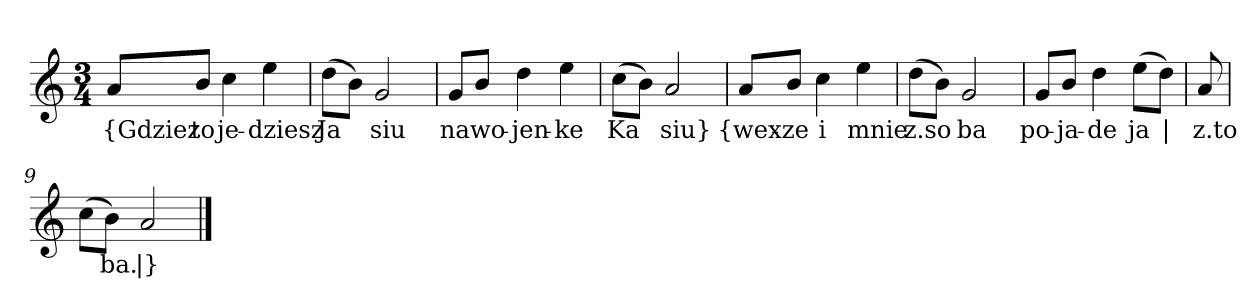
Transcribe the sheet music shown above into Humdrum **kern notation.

**kern	**text
*part1	*part1
*staff1	*staff1
*clefG2	*
*k[]	*
*a:	*
*M3/4	*
=	=
8a/L	{Gdziez
8b/J	to
4cc	je-
4ee	-dziesz
=2	=2
(8dd\L	Ja
8b\J)	--
2g	-siu
=3	=3
8g/L	na
8b/J	wo-
4dd	-jen-
4ee	-ke
=4	=4
(8cc\L	Ka
8b\J)	--
2a	-siu}
=5y	=5y
8a/L	{wex-
8b/J	-ze
4cc	i
4ee	mnie
=6	=6
(8dd\L	z.so-
8b\J)	--
2g	-ba
=7	=7
8g/L	po-
8b/J	-ja-
4dd	-de
(8ee\L	ja
8dd\J)	|
=8y	=8y
8a	z.to
=9	=9
(8cc\L	--
8b\J)	-ba.
2a	|}
==	==
*-	*-
